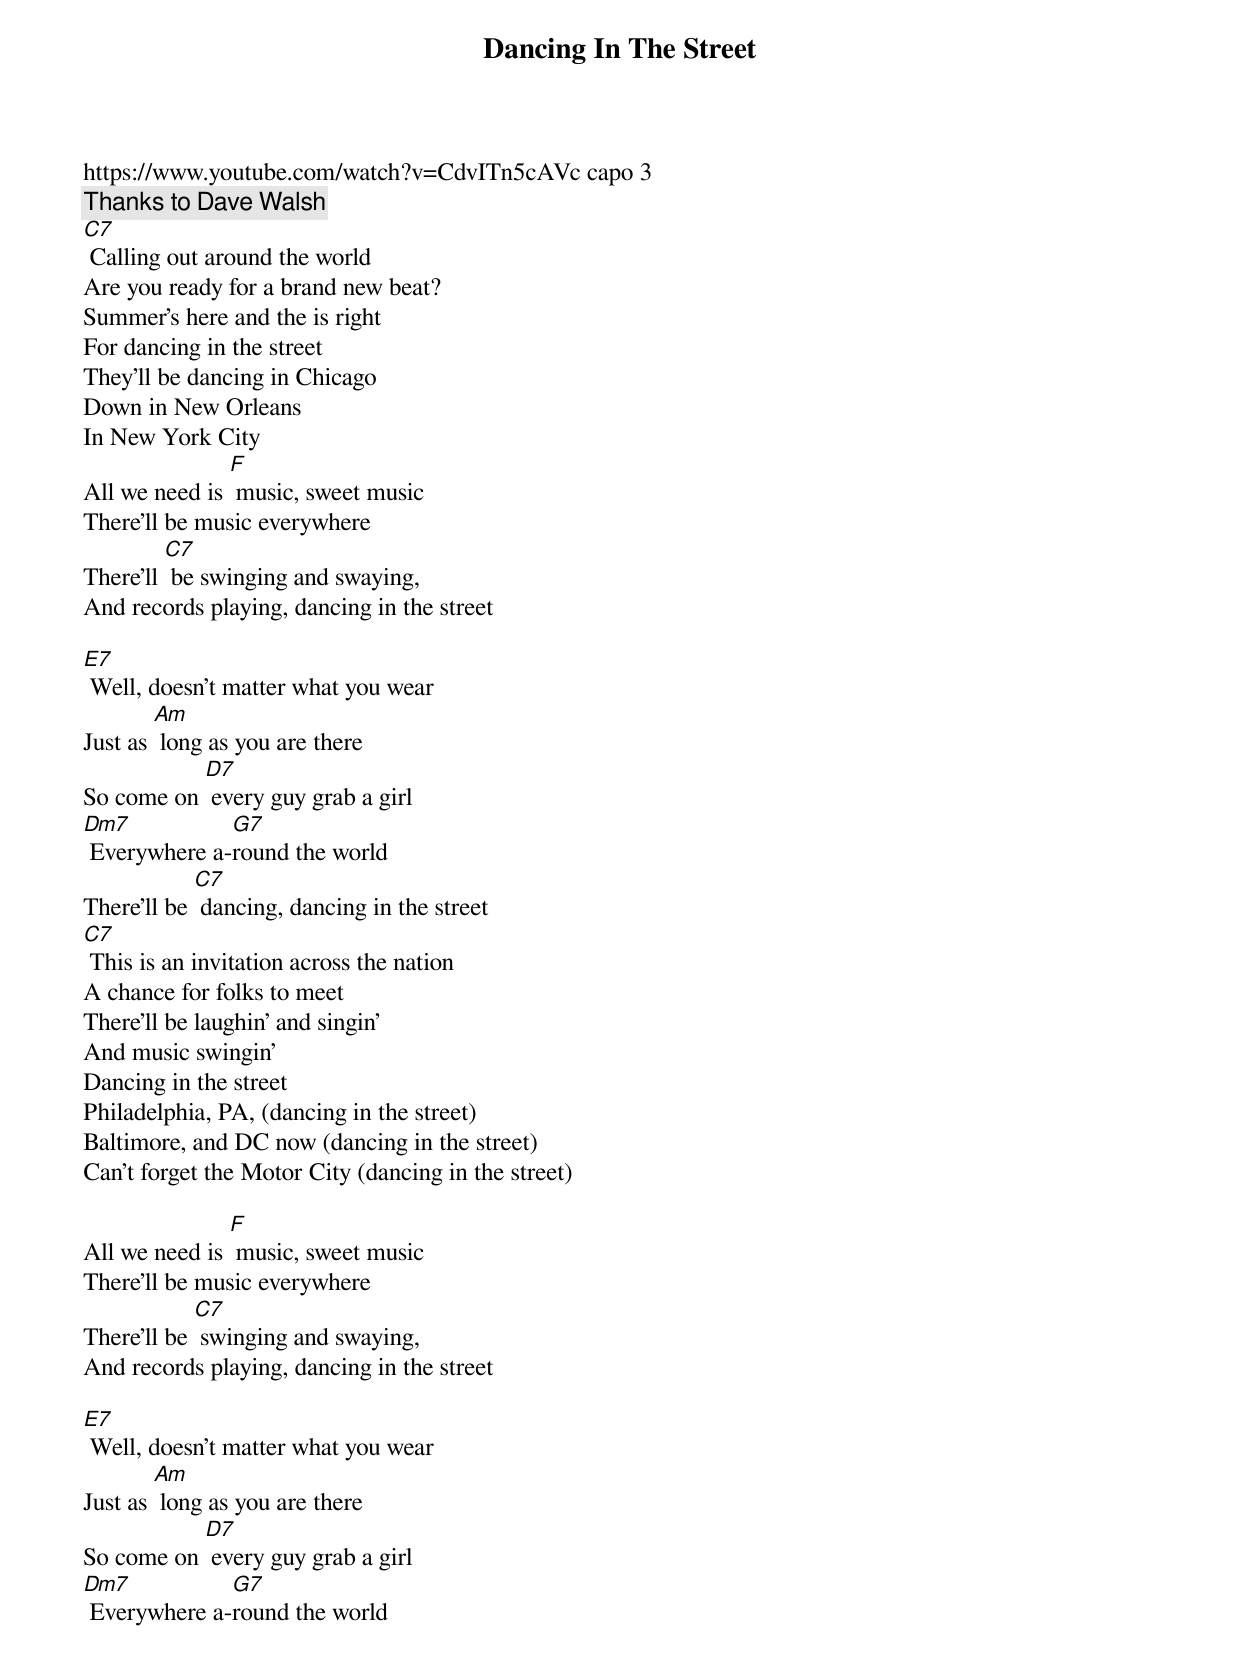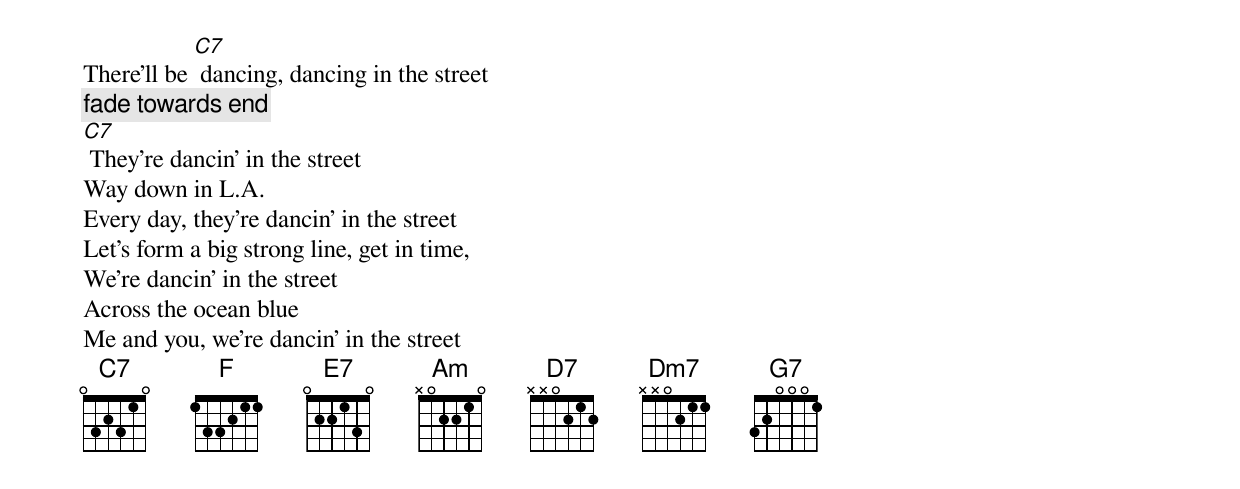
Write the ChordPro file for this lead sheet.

{t:Dancing In The Street  }
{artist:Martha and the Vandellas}
https://www.youtube.com/watch?v=CdvITn5cAVc capo 3
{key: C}
{c: Thanks to Dave Walsh }
[C7] Calling out around the world
Are you ready for a brand new beat?
Summer's here and the is right
For dancing in the street
They'll be dancing in Chicago
Down in New Orleans
In New York City
{c: }
All we need is [F] music, sweet music
There'll be music everywhere
There'll [C7] be swinging and swaying,
And records playing, dancing in the street

[E7] Well, doesn't matter what you wear
Just as [Am] long as you are there
So come on [D7] every guy grab a girl
[Dm7] Everywhere a-[G7]round the world
There'll be [C7] dancing, dancing in the street
{c: }
[C7] This is an invitation across the nation
A chance for folks to meet
There'll be laughin' and singin'
And music swingin'
Dancing in the street
Philadelphia, PA, (dancing in the street)
Baltimore, and DC now (dancing in the street)
Can't forget the Motor City (dancing in the street)

All we need is [F] music, sweet music
There'll be music everywhere
There'll be [C7] swinging and swaying,
And records playing, dancing in the street

[E7] Well, doesn't matter what you wear
Just as [Am] long as you are there
So come on [D7] every guy grab a girl
[Dm7] Everywhere a-[G7]round the world
There'll be [C7] dancing, dancing in the street
{c: fade towards end}
[C7] They're dancin' in the street
Way down in L.A.
Every day, they're dancin' in the street
Let's form a big strong line, get in time,
We're dancin' in the street
Across the ocean blue
Me and you, we're dancin' in the street
